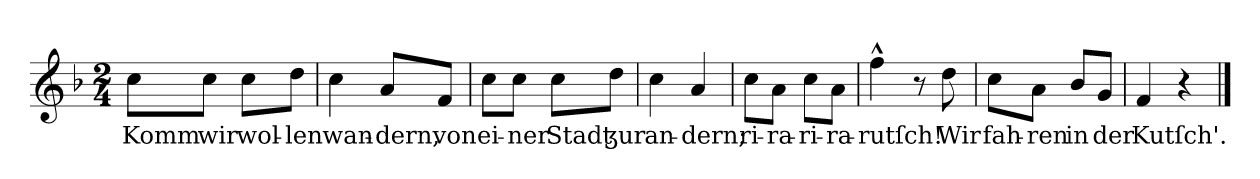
**kern	**text
*part1	*part1
*staff1	*staff1
*clefG2	*
*k[b-]	*
*F:	*
*M2/4	*
=1	=1
8cc\L	Komm
8cc\J	wir
8cc\L	wol-
8dd\J	-len
=2	=2
4cc	wan-
8a/L	-dern,
8f/J	von
=3	=3
8cc\L	ei-
8cc\J	-ner
8cc\L	Stadt
8dd\J	ʒur
=4	=4
4cc	an-
4a	-dern;
=5	=5
8cc\L	ri-
8a\J	-ra-
8cc\L	-ri-
8a\J	-ra-
=6	=6
4ff^^	-rutſch!
8r	.
8dd	Wir
=7	=7
8cc\L	fah-
8a\J	-ren
8b-/L	in
8g/J	der
=8	=8
4f	Kutſch'.
4r	.
==	==
*-	*-
